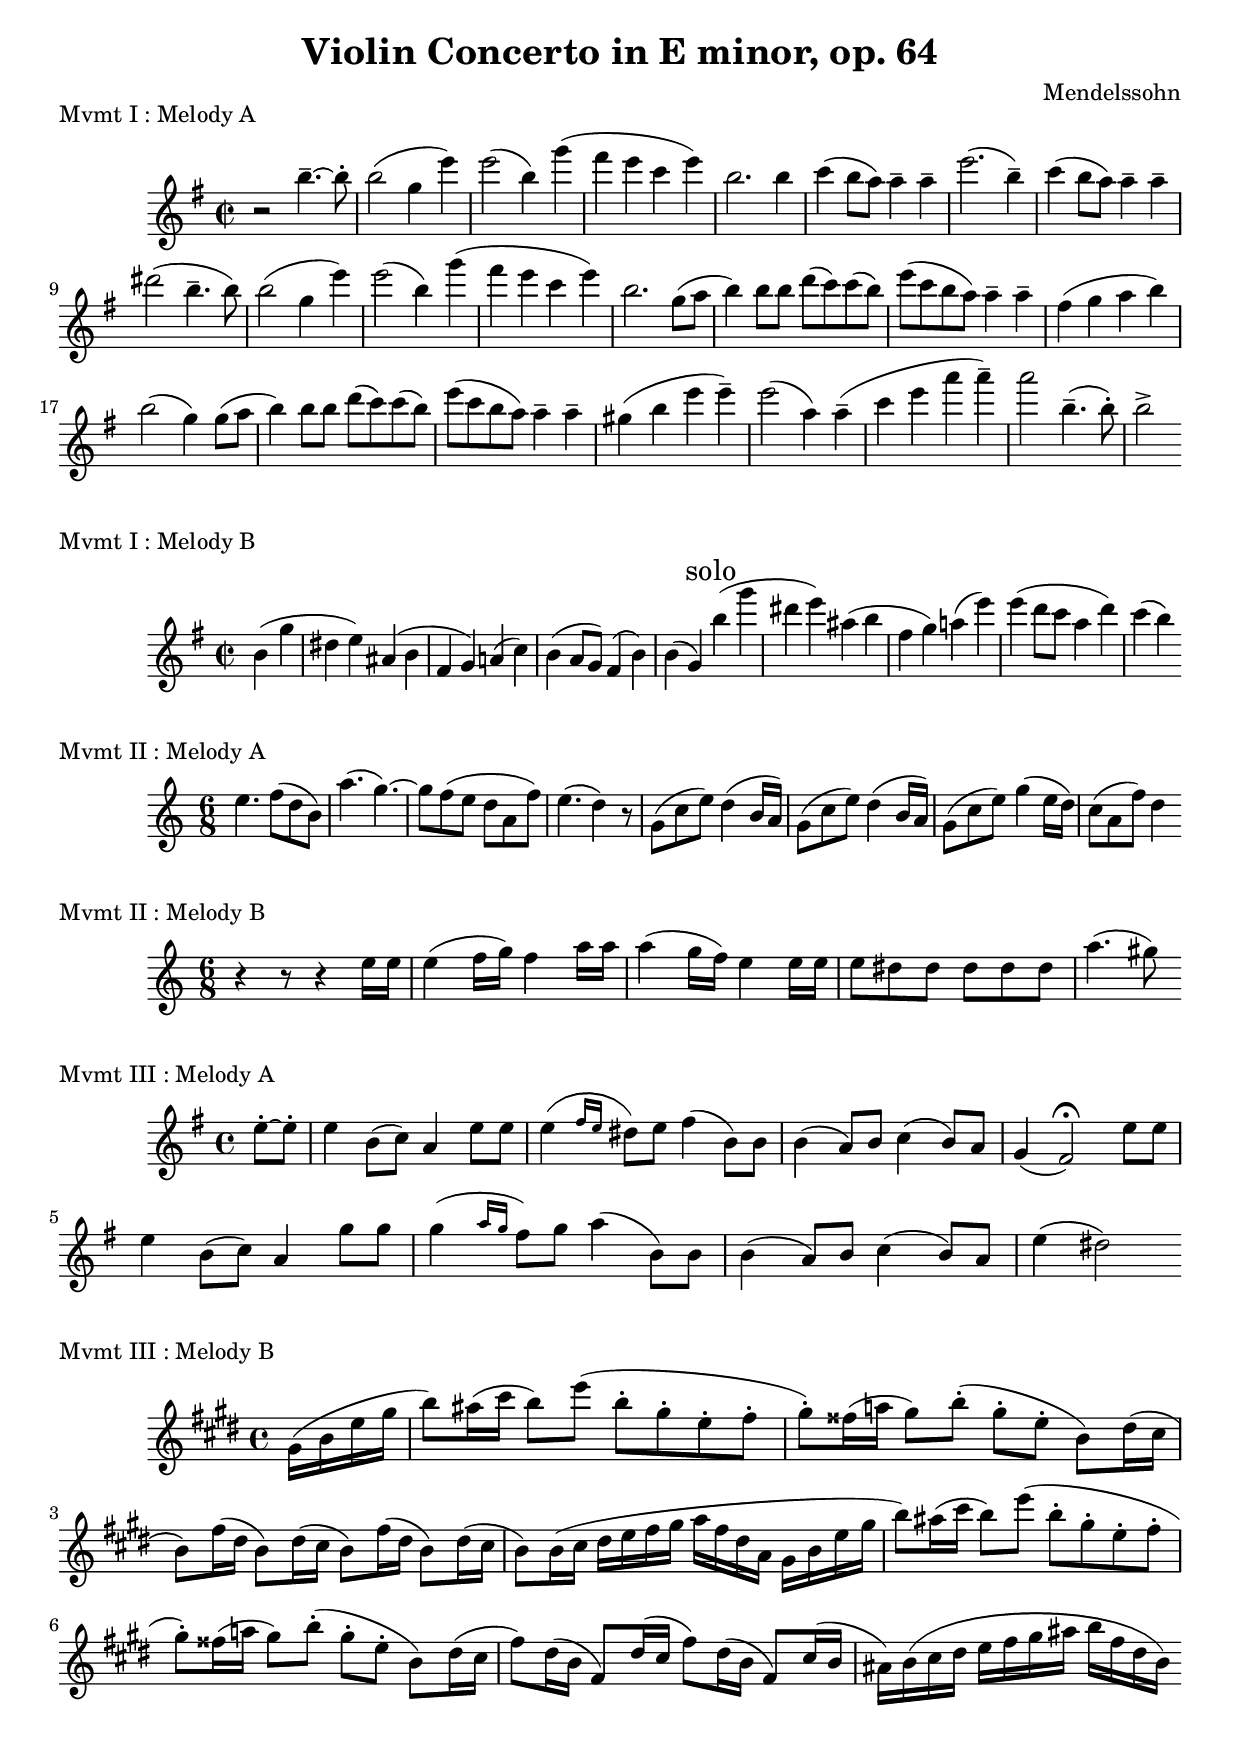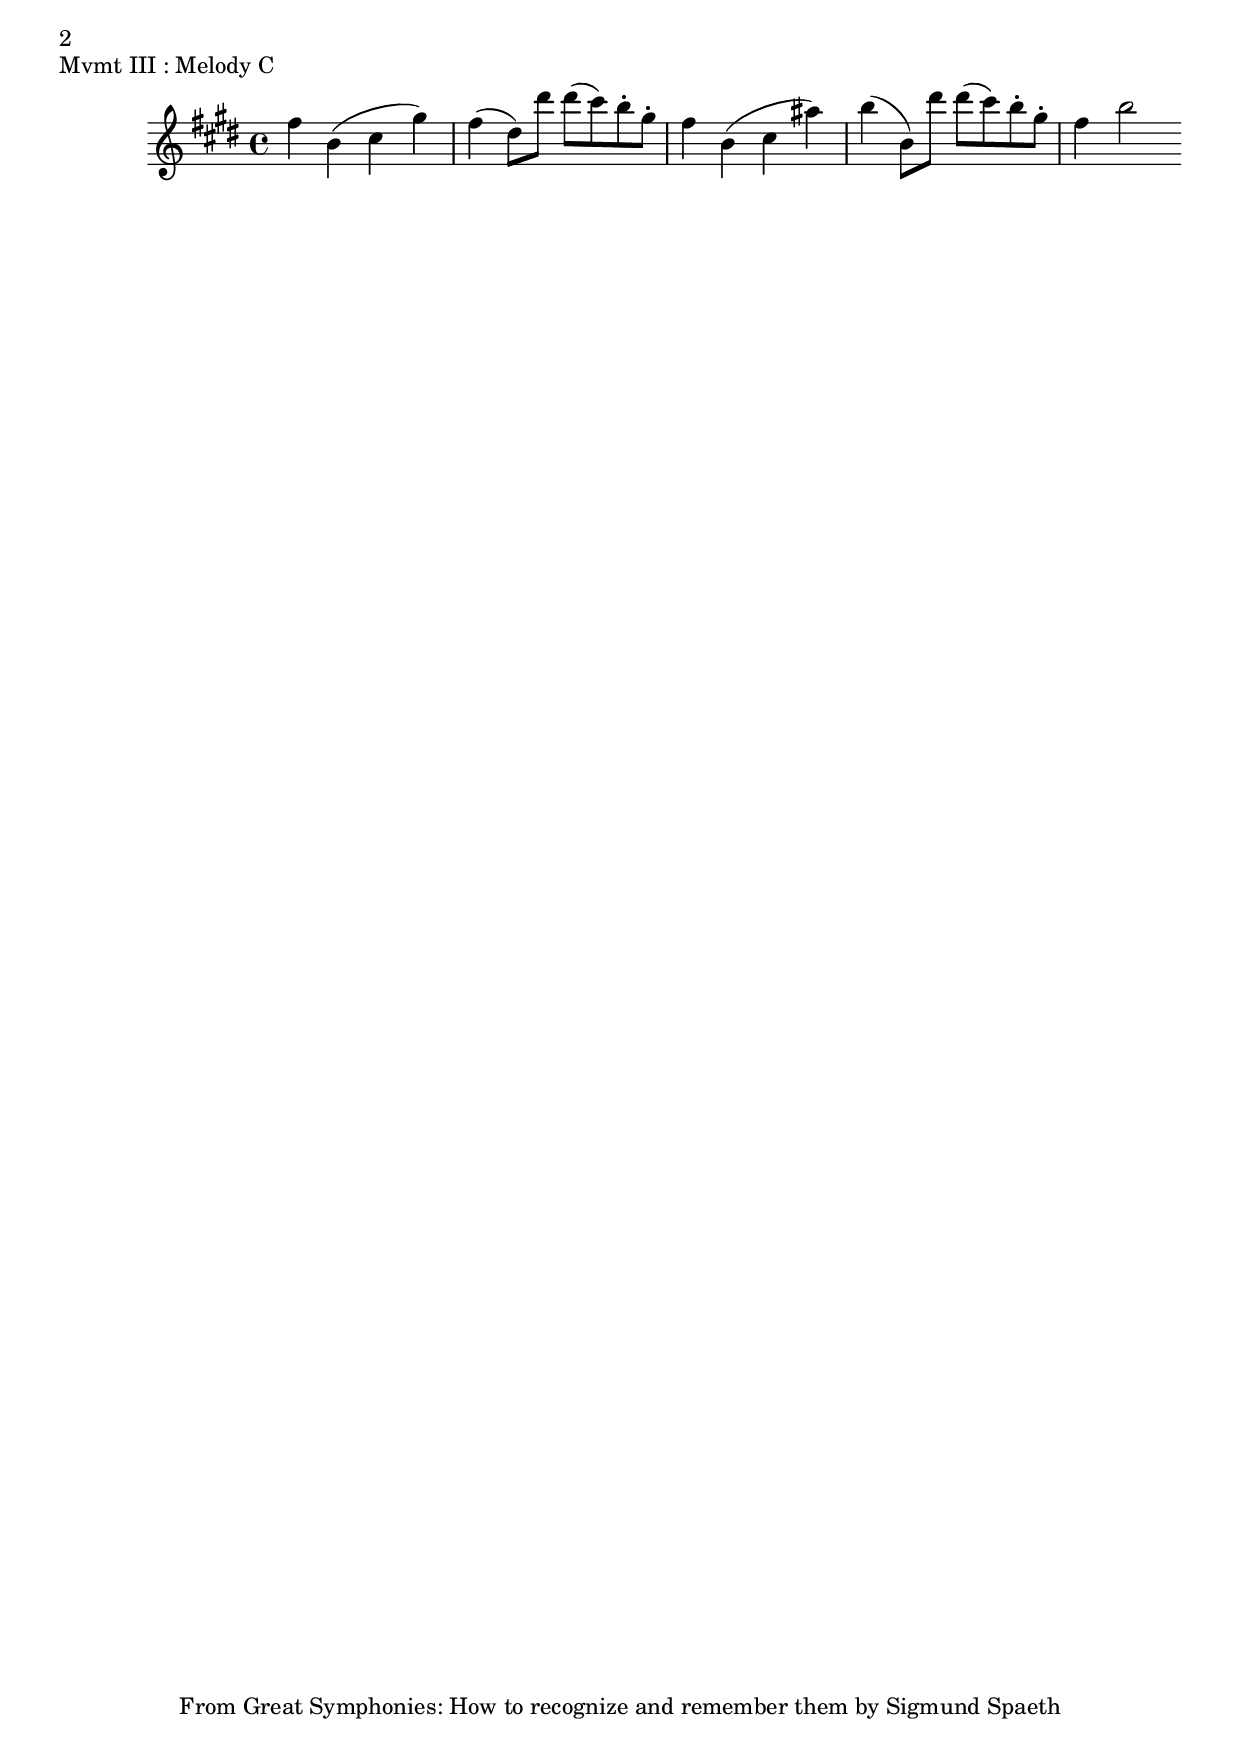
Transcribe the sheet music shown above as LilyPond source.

% Mendelssohn Violin Concerto in E minor, op. 64
\version "2.18.2"
% Movement I Melody A {{{
melody_ia = <<
    \relative c'' {
        \clef "treble"
        \key e \minor
        \time 2/2
        r2 b'4.--~ b8-. | b2( g4 e') | e2( b4) g'4( |
        fis4 e c e) | b2. b4 | c4( b8 a) a4-- a-- |
        e'2.( b4--) | c4( b8 a) a4-- a-- | dis2( b4.-- b8) |
        b2( g4 e'4) | e2( b4) g'4( | fis4 e c e) | b2. g8( a |
        b4) b8 b d8( c) c( b) | e8( c b a) a4-- a-- |
        fis4( g a b) | b2( g4) g8( a | b4) b8 b d8( c) c( b) |
        e8( c b a) a4-- a-- | gis( b e e--) | e2( a,4) a--( |
        c e a a--) | a2 b,4.--( b8-.) | b2->
    }
>> % }}}

% Movement I Melody B {{{
melody_ib = <<
    \relative c'' {
        \clef "treble"
        \key e \minor
        \time 2/2
        \partial 2 b4( g' |
        dis e) ais,( b | fis4 g) a!( c) |
        b4( a8 g) fis4( b) | b4( g) \mark "solo" b'4( g' |
        dis4 e) ais,( b | fis4 g) a!( e') |
        e4( d8 c a4 d) | c4( b)
    }
>> % }}}

% Movement II Melody A {{{
melody_iia = <<
    \relative c'' {
        \clef "treble"
        \key a \minor
        \time 6/8
        e4. f8( d b) | a'4.( g4.)~ |
        g8 f( e d a f') | e4.( d4) r8 |
        g,8( c e) d4( b16 a) | g8( c e) d4( b16 a) |
        g8( c e) g4( e16 d) | c8( a f') d4
    }
>> % }}}

% Movement II Melody B {{{
melody_iib = <<
    \relative c'' {
        \clef "treble"
        \key a \minor
        \time 6/8
        r4 r8 r4 e16 e |
        e4( f16 g) f4 a16 a | a4( g16 f) e4 e16 e |
        e8 dis dis dis dis dis | a'4.( gis8)
    }
>> % }}}

% Movement III Melody A {{{
melody_iiia = <<
    \relative c'' {
        \clef "treble"
        \key e \minor
        \time 4/4
        \partial 4 e8-.~ e-. |
        e4 b8( c) a4 e'8 e | e4( \grace{fis16 e} dis8) e fis4( b,8) b |
        b4( a8) b c4( b8) a | g4( fis2\fermata) e'8 e |
        e4 b8( c) a4 g'8 g | g4( \grace{a16 g} fis8) g a4( b,8) b |
        b4( a8) b c4( b8) a | e'4( dis2)
    }
>> % }}}

% Movement III Melody B {{{
melody_iiib = <<
    \relative c'' {
        \clef "treble"
        \key e \major
        \time 4/4
        \partial 4 gis16( b e gis |
        b8) ais16( cis b8) e( b8-. gis-. e-. fis-. |
        gis8-.) fisis16( a! gis8) b-.( gis-. e-. b8) dis16( cis |
        b8) fis'16( dis b8) dis16( cis b8) fis'16( dis b8) dis16( cis |
        b8) b16( cis dis e fis gis a fis dis a gis b e gis |
        b8) ais16( cis b8) e( b8-. gis-. e-. fis-. |
        gis8-.) fisis16( a! gis8) b-.( gis-. e-. b8) dis16( cis |
        fis8) dis16( b fis8) dis'16( cis fis8) dis16( b fis8) cis'16( b |
        ais16) b( cis dis e fis gis ais b fis dis b)
    }
>> % }}}

% Movement III Melody C {{{
melody_iiic = <<
    \relative c'' {
        \clef "treble"
        \key e \major
        \time 4/4
        fis4 b,( cis gis') | fis4( dis8) dis' dis( cis) b-. gis-. |
        fis4 b,( cis ais') | b4( b,8) dis' dis( cis) b-. gis-. |
        fis4 b2

    }
>> % }}}


\header {
    title = "Violin Concerto in E minor, op. 64"
    composer = "Mendelssohn"
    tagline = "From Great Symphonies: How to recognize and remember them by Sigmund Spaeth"
}
\layout { ragged-right = ##f }

\score {
    \header {piece = "Mvmt I : Melody A"}
    \melody_ia
}

\score {
    \header {piece = "Mvmt I : Melody B"}
    \melody_ib
}

\score {
    \header {piece = "Mvmt II : Melody A"}
    \melody_iia
}

\score {
    \header {piece = "Mvmt II : Melody B"}
    \melody_iib
}

\score {
    \header {piece = "Mvmt III : Melody A"}
    \melody_iiia
}

\score {
    \header {piece = "Mvmt III : Melody B"}
    \melody_iiib
}

\score {
    \header {piece = "Mvmt III : Melody C"}
    \melody_iiic
}
